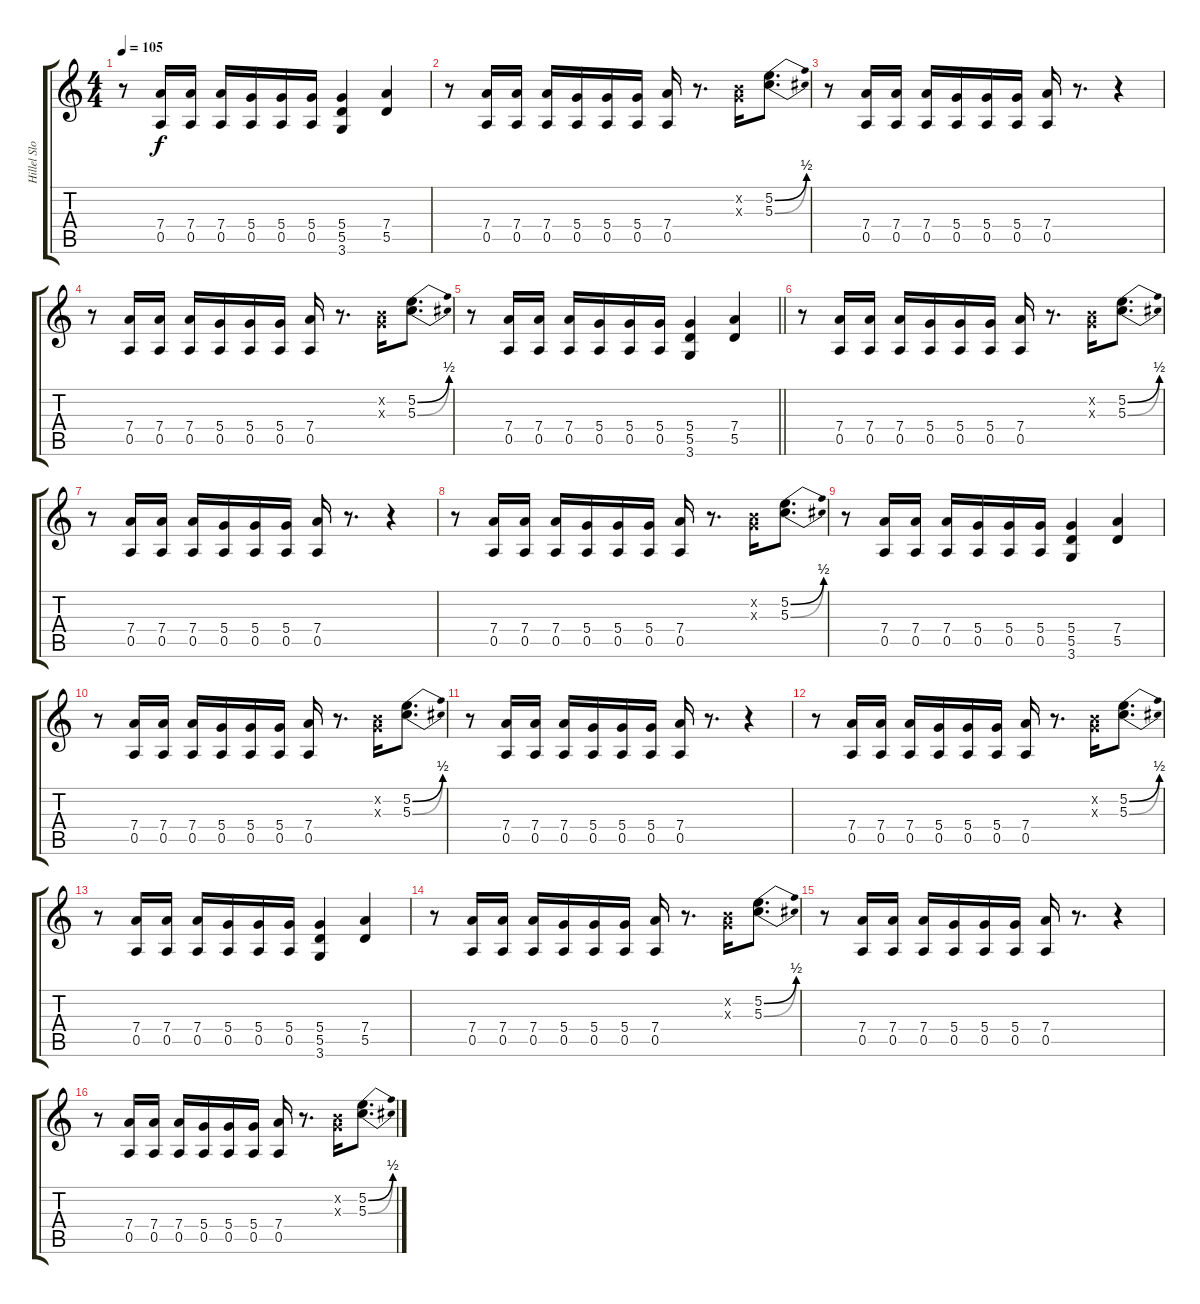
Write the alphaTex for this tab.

\track ("Hillel Slovak" "Hillel Slo") {instrument distortionguitar}
\staff {score tabs}
\tuning (E4 B3 G3 D3 A2 E2) {hide}
\ts (4 4)
\tempo 105
\clef g2
\ks c
r.8{dy f} (7.4 0.5).16 (7.4 0.5).16 (7.4 0.5).16 (5.4 0.5).16 (5.4 0.5).16 (5.4 0.5).16 (5.4 5.5 3.6).4 (7.4 5.5).4 |
r.8 (7.4 0.5).16 (7.4 0.5).16 (7.4 0.5).16 (5.4 0.5).16 (5.4 0.5).16 (5.4 0.5).16 (7.4 0.5).16 r.8{d} (0.2{x} 0.3{x}).16 (5.2{be (bend 0 0 60 2)} 5.3{be (bend 0 0 60 2)}).8{d} |
r.8 (7.4 0.5).16 (7.4 0.5).16 (7.4 0.5).16 (5.4 0.5).16 (5.4 0.5).16 (5.4 0.5).16 (7.4 0.5).16 r.8{d} r.4 |
r.8 (7.4 0.5).16 (7.4 0.5).16 (7.4 0.5).16 (5.4 0.5).16 (5.4 0.5).16 (5.4 0.5).16 (7.4 0.5).16 r.8{d} (0.2{x} 0.3{x}).16 (5.2{be (bend 0 0 60 2)} 5.3{be (bend 0 0 60 2)}).8{d} |
\barLineRight lightlight
r.8 (7.4 0.5).16 (7.4 0.5).16 (7.4 0.5).16 (5.4 0.5).16 (5.4 0.5).16 (5.4 0.5).16 (5.4 5.5 3.6).4 (7.4 5.5).4 |
r.8 (7.4 0.5).16 (7.4 0.5).16 (7.4 0.5).16 (5.4 0.5).16 (5.4 0.5).16 (5.4 0.5).16 (7.4 0.5).16 r.8{d} (0.2{x} 0.3{x}).16 (5.2{be (bend 0 0 60 2)} 5.3{be (bend 0 0 60 2)}).8{d} |
r.8 (7.4 0.5).16 (7.4 0.5).16 (7.4 0.5).16 (5.4 0.5).16 (5.4 0.5).16 (5.4 0.5).16 (7.4 0.5).16 r.8{d} r.4 |
r.8 (7.4 0.5).16 (7.4 0.5).16 (7.4 0.5).16 (5.4 0.5).16 (5.4 0.5).16 (5.4 0.5).16 (7.4 0.5).16 r.8{d} (0.2{x} 0.3{x}).16 (5.2{be (bend 0 0 60 2)} 5.3{be (bend 0 0 60 2)}).8{d} |
r.8 (7.4 0.5).16 (7.4 0.5).16 (7.4 0.5).16 (5.4 0.5).16 (5.4 0.5).16 (5.4 0.5).16 (5.4 5.5 3.6).4 (7.4 5.5).4 |
r.8 (7.4 0.5).16 (7.4 0.5).16 (7.4 0.5).16 (5.4 0.5).16 (5.4 0.5).16 (5.4 0.5).16 (7.4 0.5).16 r.8{d} (0.2{x} 0.3{x}).16 (5.2{be (bend 0 0 60 2)} 5.3{be (bend 0 0 60 2)}).8{d} |
r.8 (7.4 0.5).16 (7.4 0.5).16 (7.4 0.5).16 (5.4 0.5).16 (5.4 0.5).16 (5.4 0.5).16 (7.4 0.5).16 r.8{d} r.4 |
r.8 (7.4 0.5).16 (7.4 0.5).16 (7.4 0.5).16 (5.4 0.5).16 (5.4 0.5).16 (5.4 0.5).16 (7.4 0.5).16 r.8{d} (0.2{x} 0.3{x}).16 (5.2{be (bend 0 0 60 2)} 5.3{be (bend 0 0 60 2)}).8{d} |
r.8 (7.4 0.5).16 (7.4 0.5).16 (7.4 0.5).16 (5.4 0.5).16 (5.4 0.5).16 (5.4 0.5).16 (5.4 5.5 3.6).4 (7.4 5.5).4 |
r.8 (7.4 0.5).16 (7.4 0.5).16 (7.4 0.5).16 (5.4 0.5).16 (5.4 0.5).16 (5.4 0.5).16 (7.4 0.5).16 r.8{d} (0.2{x} 0.3{x}).16 (5.2{be (bend 0 0 60 2)} 5.3{be (bend 0 0 60 2)}).8{d} |
r.8 (7.4 0.5).16 (7.4 0.5).16 (7.4 0.5).16 (5.4 0.5).16 (5.4 0.5).16 (5.4 0.5).16 (7.4 0.5).16 r.8{d} r.4 |
r.8 (7.4 0.5).16 (7.4 0.5).16 (7.4 0.5).16 (5.4 0.5).16 (5.4 0.5).16 (5.4 0.5).16 (7.4 0.5).16 r.8{d} (0.2{x} 0.3{x}).16 (5.2{be (bend 0 0 60 2)} 5.3{be (bend 0 0 60 2)}).8{d}
